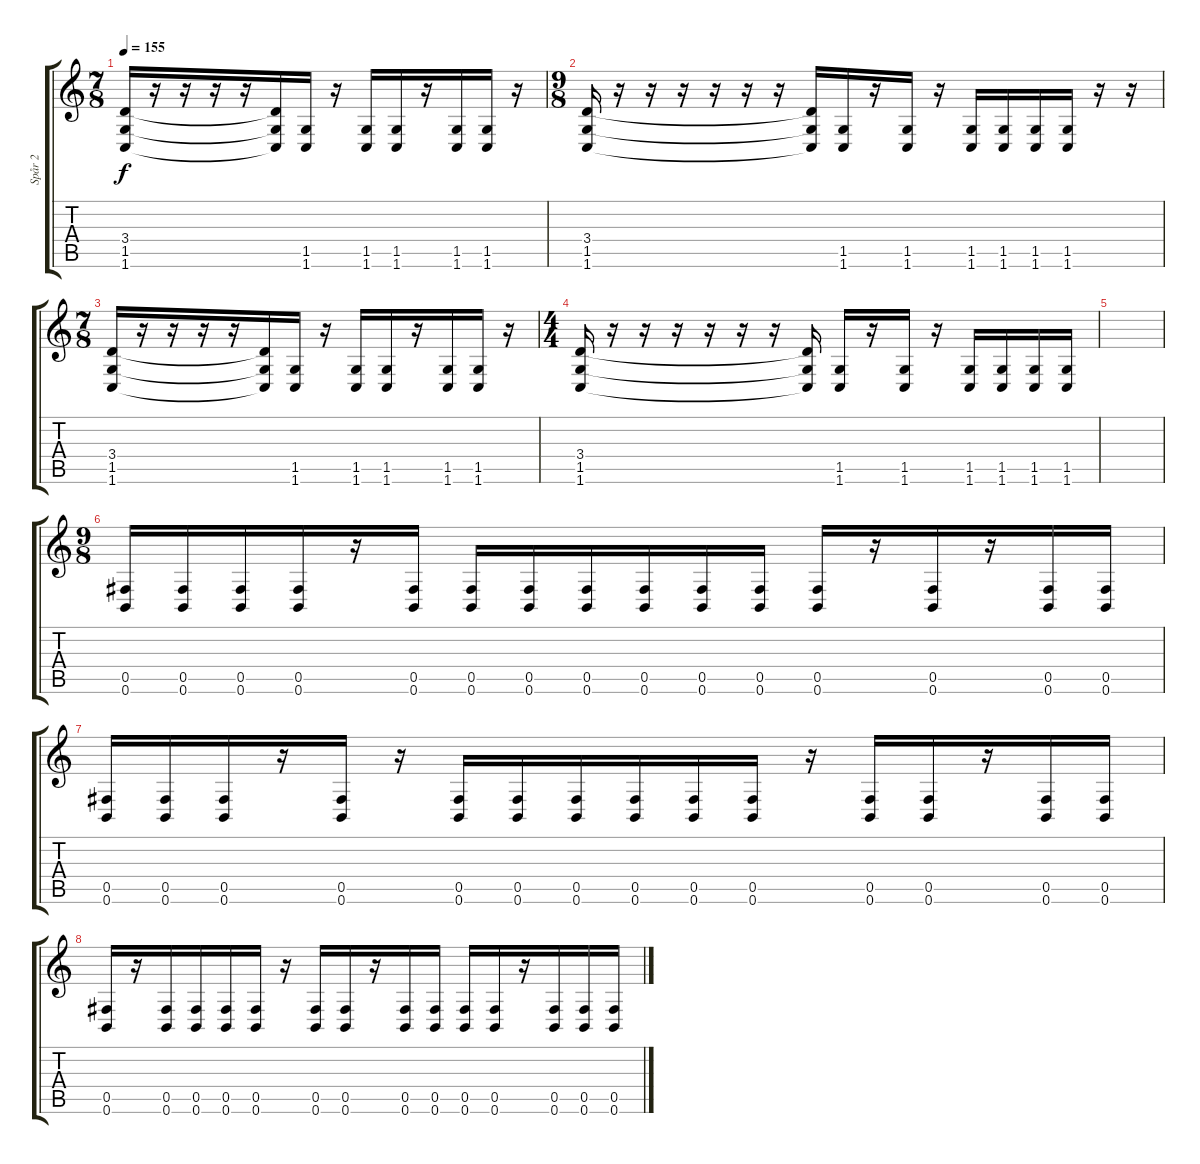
\track ("Spår 2" "Spår 2") {instrument distortionguitar}
\staff {score tabs}
\tuning (Db4 Ab3 E3 B2 Gb2 B1) {hide}
\ts (7 8)
\tempo 155
\clef g2
\ks c
(3.4 1.5 1.6).16{dy f} r.16 r.16 r.16 r.16 (3.4{t} 1.5{t} 1.6{t}).16 (1.5 1.6).16 r.16 (1.5 1.6).16 (1.5 1.6).16 r.16 (1.5 1.6).16 (1.5 1.6).16 r.16 |
\ts (9 8)
(3.4 1.5 1.6).16 r.16 r.16 r.16 r.16 r.16 r.16 (3.4{t} 1.5{t} 1.6{t}).16 (1.5 1.6).16 r.16 (1.5 1.6).16 r.16 (1.5 1.6).16 (1.5 1.6).16 (1.5 1.6).16 (1.5 1.6).16 r.16 r.16 |
\ts (7 8)
(3.4 1.5 1.6).16 r.16 r.16 r.16 r.16 (3.4{t} 1.5{t} 1.6{t}).16 (1.5 1.6).16 r.16 (1.5 1.6).16 (1.5 1.6).16 r.16 (1.5 1.6).16 (1.5 1.6).16 r.16 |
\ts (4 4)
(3.4 1.5 1.6).16 r.16 r.16 r.16 r.16 r.16 r.16 (3.4{t} 1.5{t} 1.6{t}).16 (1.5 1.6).16 r.16 (1.5 1.6).16 r.16 (1.5 1.6).16 (1.5 1.6).16 (1.5 1.6).16 (1.5 1.6).16 |
|
\ts (9 8)
(0.5 0.6).16 (0.5 0.6).16 (0.5 0.6).16 (0.5 0.6).16 r.16 (0.5 0.6).16 (0.5 0.6).16 (0.5 0.6).16 (0.5 0.6).16 (0.5 0.6).16 (0.5 0.6).16 (0.5 0.6).16 (0.5 0.6).16 r.16 (0.5 0.6).16 r.16 (0.5 0.6).16 (0.5 0.6).16 |
(0.5 0.6).16 (0.5 0.6).16 (0.5 0.6).16 r.16 (0.5 0.6).16 r.16 (0.5 0.6).16 (0.5 0.6).16 (0.5 0.6).16 (0.5 0.6).16 (0.5 0.6).16 (0.5 0.6).16 r.16 (0.5 0.6).16 (0.5 0.6).16 r.16 (0.5 0.6).16 (0.5 0.6).16 |
(0.5 0.6).16 r.16 (0.5 0.6).16 (0.5 0.6).16 (0.5 0.6).16 (0.5 0.6).16 r.16 (0.5 0.6).16 (0.5 0.6).16 r.16 (0.5 0.6).16 (0.5 0.6).16 (0.5 0.6).16 (0.5 0.6).16 r.16 (0.5 0.6).16 (0.5 0.6).16 (0.5 0.6).16
